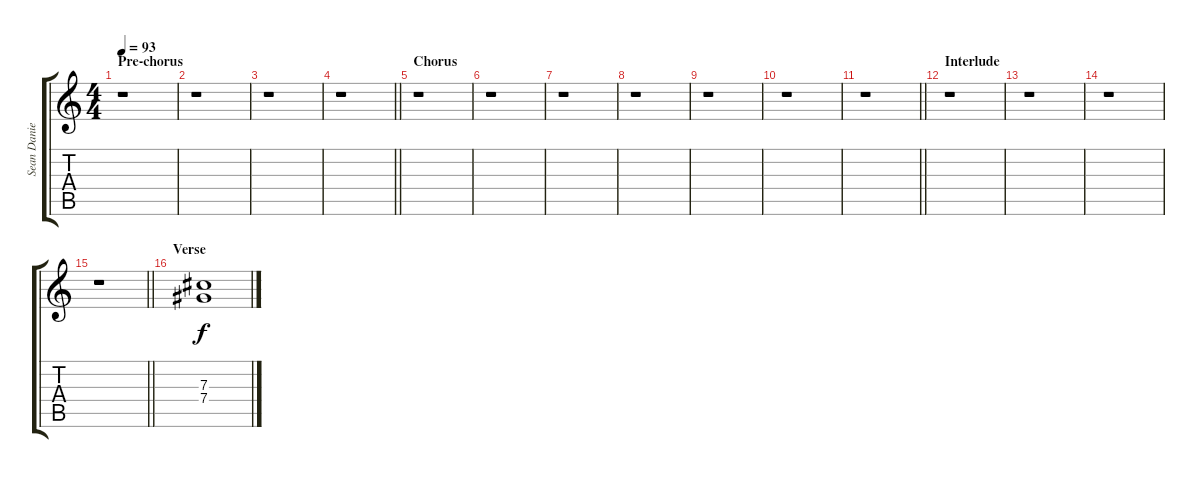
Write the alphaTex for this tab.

\track ("Sean Danielsen (Lead Guitar)" "Sean Danie") {instrument acousticguitarsteel}
\staff {score tabs}
\tuning (Eb4 Bb3 Gb3 Db3 Ab2 Db2) {hide}
\ts (4 4)
\section ("" "Pre-chorus")
\tempo 93
\clef g2
\ks c
r.1{dy f} |
r.1 |
r.1 |
\barLineRight lightlight
r.1 |
\section ("" "Chorus")
r.1 |
r.1 |
r.1 |
r.1 |
r.1 |
r.1 |
\barLineRight lightlight
r.1 |
\section ("" "Interlude")
r.1 |
r.1 |
r.1 |
\barLineRight lightlight
r.1 |
\section ("" "Verse")
(7.3 7.4).1
